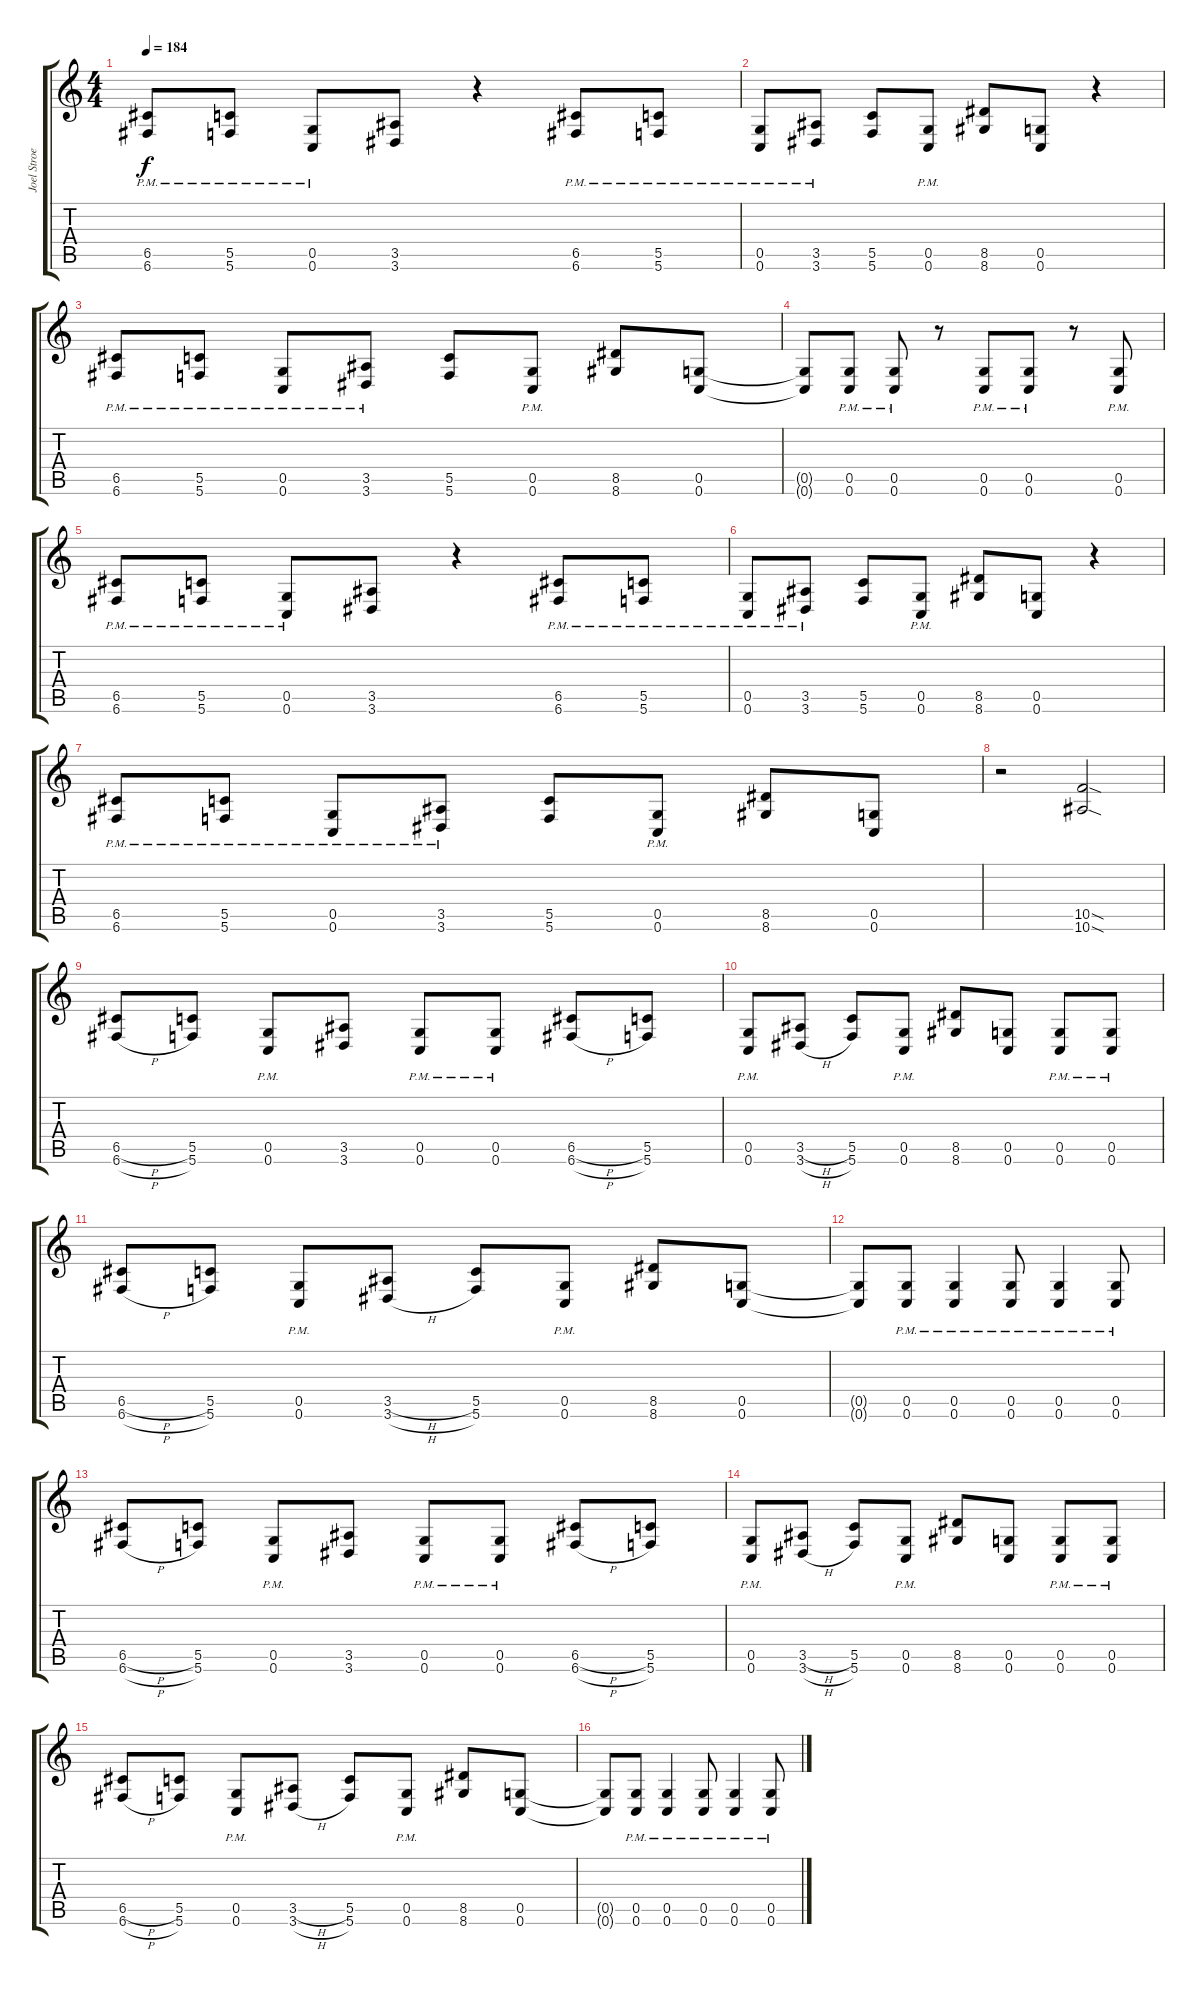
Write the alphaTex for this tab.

\track ("Joel Stroetzel" "Joel Stroe") {instrument distortionguitar}
\staff {score tabs}
\tuning (D4 A3 F3 C3 G2 C2) {hide}
\ts (4 4)
\tempo 184
\clef g2
\ks c
(6.5{pm} 6.6{pm}).8{dy f instrument distortionguitar} (5.5{pm} 5.6{pm}).8 (0.5{pm} 0.6{pm}).8 (3.5 3.6).8 r.4 (6.5{pm} 6.6{pm}).8 (5.5{pm} 5.6{pm}).8 |
(0.5{pm} 0.6{pm}).8 (3.5{pm} 3.6{pm}).8 (5.5 5.6).8 (0.5{pm} 0.6{pm}).8 (8.5 8.6).8 (0.5 0.6).8 r.4 |
(6.5{pm} 6.6{pm}).8 (5.5{pm} 5.6{pm}).8 (0.5{pm} 0.6{pm}).8 (3.5{pm} 3.6{pm}).8 (5.5 5.6).8 (0.5{pm} 0.6{pm}).8 (8.5 8.6).8 (0.5 0.6).8 |
(0.5{t} 0.6{t}).8 (0.5{pm} 0.6{pm}).8 (0.5{pm} 0.6{pm}).8 r.8 (0.5{pm} 0.6{pm}).8 (0.5{pm} 0.6{pm}).8 r.8 (0.5{pm} 0.6{pm}).8 |
(6.5{pm} 6.6{pm}).8 (5.5{pm} 5.6{pm}).8 (0.5{pm} 0.6{pm}).8 (3.5 3.6).8 r.4 (6.5{pm} 6.6{pm}).8 (5.5{pm} 5.6{pm}).8 |
(0.5{pm} 0.6{pm}).8 (3.5{pm} 3.6{pm}).8 (5.5 5.6).8 (0.5{pm} 0.6{pm}).8 (8.5 8.6).8 (0.5 0.6).8 r.4 |
(6.5{pm} 6.6{pm}).8 (5.5{pm} 5.6{pm}).8 (0.5{pm} 0.6{pm}).8 (3.5{pm} 3.6{pm}).8 (5.5 5.6).8 (0.5{pm} 0.6{pm}).8 (8.5 8.6).8 (0.5 0.6).8 |
r.2 (10.5{sod} 10.6{sod}).2 |
(6.5{h} 6.6{h}).8 (5.5 5.6).8 (0.5{pm} 0.6{pm}).8 (3.5 3.6).8 (0.5{pm} 0.6{pm}).8 (0.5{pm} 0.6{pm}).8 (6.5{h} 6.6{h}).8 (5.5 5.6).8 |
(0.5{pm} 0.6{pm}).8 (3.5{h} 3.6{h}).8 (5.5 5.6).8 (0.5{pm} 0.6{pm}).8 (8.5 8.6).8 (0.5 0.6).8 (0.5{pm} 0.6{pm}).8 (0.5{pm} 0.6{pm}).8 |
(6.5{h} 6.6{h}).8 (5.5 5.6).8 (0.5{pm} 0.6{pm}).8 (3.5{h} 3.6{h}).8 (5.5 5.6).8 (0.5{pm} 0.6{pm}).8 (8.5 8.6).8 (0.5 0.6).8 |
(0.5{t} 0.6{t}).8 (0.5{pm} 0.6{pm}).8 (0.5{pm} 0.6{pm}).4 (0.5{pm} 0.6{pm}).8 (0.5{pm} 0.6{pm}).4 (0.5{pm} 0.6{pm}).8 |
(6.5{h} 6.6{h}).8 (5.5 5.6).8 (0.5{pm} 0.6{pm}).8 (3.5 3.6).8 (0.5{pm} 0.6{pm}).8 (0.5{pm} 0.6{pm}).8 (6.5{h} 6.6{h}).8 (5.5 5.6).8 |
(0.5{pm} 0.6{pm}).8 (3.5{h} 3.6{h}).8 (5.5 5.6).8 (0.5{pm} 0.6{pm}).8 (8.5 8.6).8 (0.5 0.6).8 (0.5{pm} 0.6{pm}).8 (0.5{pm} 0.6{pm}).8 |
(6.5{h} 6.6{h}).8 (5.5 5.6).8 (0.5{pm} 0.6{pm}).8 (3.5{h} 3.6{h}).8 (5.5 5.6).8 (0.5{pm} 0.6{pm}).8 (8.5 8.6).8 (0.5 0.6).8 |
(0.5{t} 0.6{t}).8 (0.5{pm} 0.6{pm}).8 (0.5{pm} 0.6{pm}).4 (0.5{pm} 0.6{pm}).8 (0.5{pm} 0.6{pm}).4 (0.5{pm} 0.6{pm}).8
